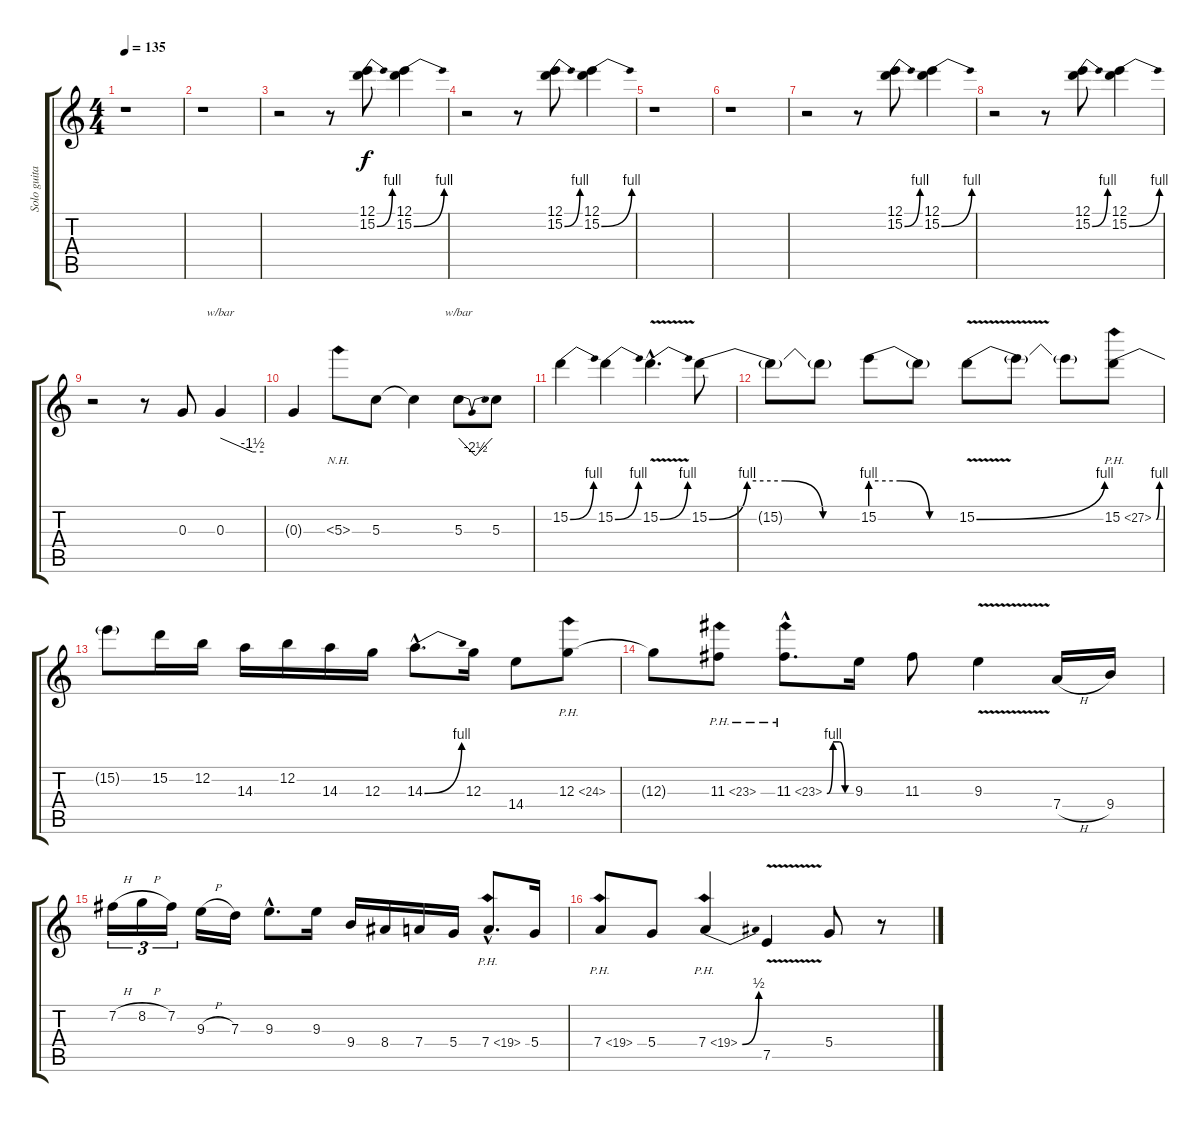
\track ("Solo guitar" "Solo guita") {instrument distortionguitar}
\staff {score tabs}
\tuning (E4 B3 G3 D3 A2 E2) {hide}
\ts (4 4)
\tempo 135
\clef g2
\ks c
r.1{dy f} |
r.1 |
r.2{instrument distortionguitar} r.8 (12.1 15.2{be (bend 0 0 60 4)}).8 (12.1 15.2{be (bend 0 0 60 4)}).4 |
r.2 r.8 (12.1 15.2{be (bend 0 0 60 4)}).8 (12.1 15.2{be (bend 0 0 60 4)}).4 |
r.1 |
r.1 |
r.2 r.8 (12.1 15.2{be (bend 0 0 60 4)}).8 (12.1 15.2{be (bend 0 0 60 4)}).4 |
r.2 r.8 (12.1 15.2{be (bend 0 0 60 4)}).8 (12.1 15.2{be (bend 0 0 60 4)}).4 |
r.2 r.8 0.3.8 0.3.4{tbe (custom default 0 0 45 -6 60 -6)} |
0.3{t}.4 5.3{nh}.8 5.3.8 5.3{t}.4 5.3.8{tbe (dip default 0 0 30 -10 60 0)} 5.3.8 |
15.2{be (bend 0 0 60 4)}.4 15.2{be (bend 0 0 60 4)}.4 15.2{be (bend 0 0 60 4) v hac}.4{d} 15.2{be (custom 0 0 15 4 30 4 45 0 60 0)}.8 |
15.2{t}.8 15.2{t}.8 15.2{be (custom 0 4 20 4 40 0 60 0)}.8 15.2{t}.8 15.2{be (bend 0 0 60 4) v}.8 15.2{t}.8 15.2{t}.8 15.2{be (bend 0 0 60 4) ph 12}.8 |
15.2{t}.8 15.2.16 12.2.16 14.3.16 12.2.16 14.3.16 12.3.16 14.3{be (bend 0 0 60 4) hac}.8{d} 12.3.16 14.4.8 12.3{ph 12}.8 |
12.3{t}.8 11.3{ph 12}.8 11.3{be (custom 0 0 15 4 30 4 45 0 60 0) ph 12 hac}.8{d} 9.3.16 11.3.8 9.3{v}.4 7.4{h}.16 9.4.16 |
7.2{h}.16{tu (3 2)} 8.2{h}.16{tu (3 2)} 7.2.16{tu (3 2)} 9.3{h}.16 7.3.16 9.3{hac}.8{d} 9.3.16 9.4.16 8.4.16 7.4.16 5.4.16 7.4{ph 12 hac}.8{d} 5.4.16 |
7.4{ph 12}.8 5.4.8 7.4{be (bend 0 0 60 2) ph 12}.4 7.5{v}.4 5.4.8 r.8
